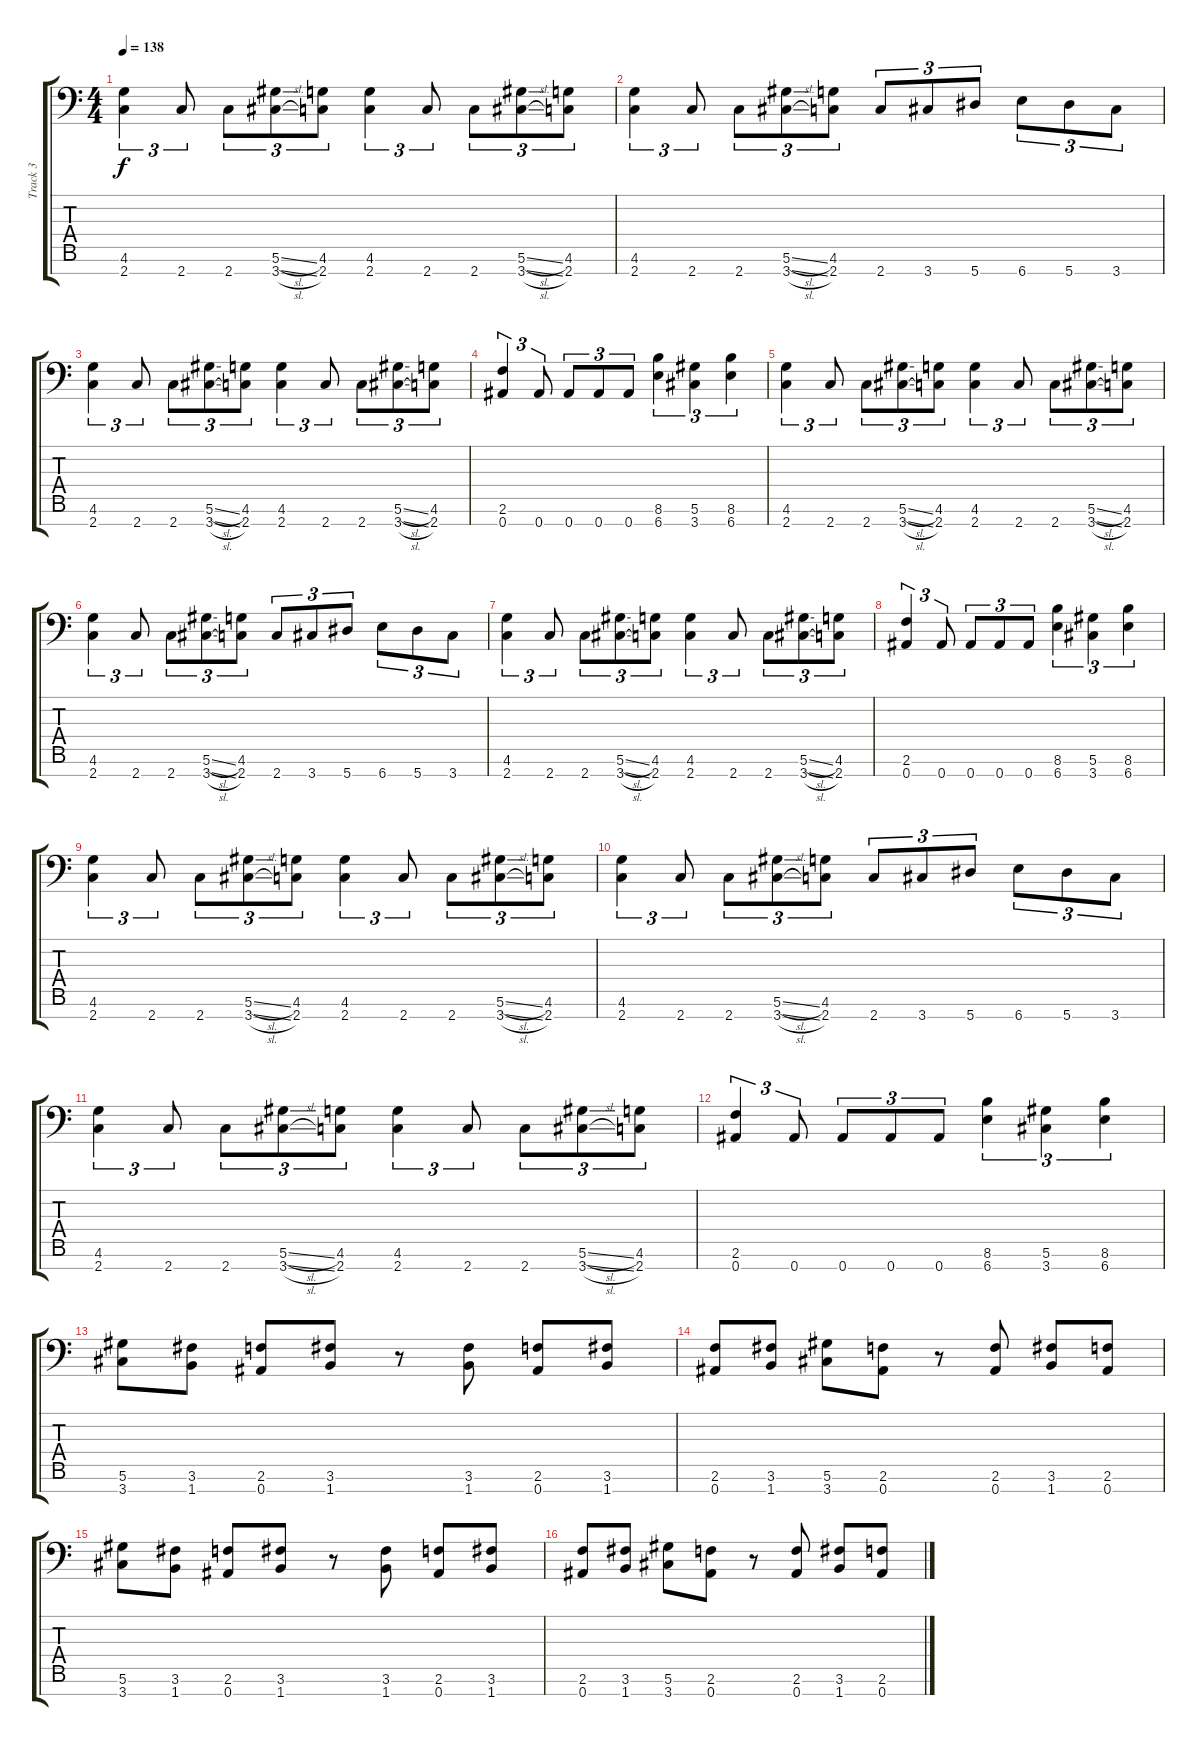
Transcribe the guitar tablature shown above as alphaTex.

\track ("Track 3" "Track 3") {instrument distortionguitar}
\staff {score tabs}
\tuning (Eb4 Bb3 Gb3 Db3 Ab2 Eb2 Bb1) {hide}
\ts (4 4)
\tempo 138
\clef f4
\ks c
(4.6 2.7).4{tu (3 2) dy f} 2.7.8{tu (3 2)} 2.7.8{tu (3 2)} (5.6{sl} 3.7{sl}).8{tu (3 2)} (4.6 2.7).8{tu (3 2)} (4.6 2.7).4{tu (3 2)} 2.7.8{tu (3 2)} 2.7.8{tu (3 2)} (5.6{sl} 3.7{sl}).8{tu (3 2)} (4.6 2.7).8{tu (3 2)} |
(4.6 2.7).4{tu (3 2)} 2.7.8{tu (3 2)} 2.7.8{tu (3 2)} (5.6{sl} 3.7{sl}).8{tu (3 2)} (4.6 2.7).8{tu (3 2)} 2.7.8{tu (3 2)} 3.7.8{tu (3 2)} 5.7.8{tu (3 2)} 6.7.8{tu (3 2)} 5.7.8{tu (3 2)} 3.7.8{tu (3 2)} |
(4.6 2.7).4{tu (3 2)} 2.7.8{tu (3 2)} 2.7.8{tu (3 2)} (5.6{sl} 3.7{sl}).8{tu (3 2)} (4.6 2.7).8{tu (3 2)} (4.6 2.7).4{tu (3 2)} 2.7.8{tu (3 2)} 2.7.8{tu (3 2)} (5.6{sl} 3.7{sl}).8{tu (3 2)} (4.6 2.7).8{tu (3 2)} |
(2.6 0.7).4{tu (3 2)} 0.7.8{tu (3 2)} 0.7.8{tu (3 2)} 0.7.8{tu (3 2)} 0.7.8{tu (3 2)} (8.6 6.7).4{tu (3 2)} (5.6 3.7).4{tu (3 2)} (8.6 6.7).4{tu (3 2)} |
(4.6 2.7).4{tu (3 2)} 2.7.8{tu (3 2)} 2.7.8{tu (3 2)} (5.6{sl} 3.7{sl}).8{tu (3 2)} (4.6 2.7).8{tu (3 2)} (4.6 2.7).4{tu (3 2)} 2.7.8{tu (3 2)} 2.7.8{tu (3 2)} (5.6{sl} 3.7{sl}).8{tu (3 2)} (4.6 2.7).8{tu (3 2)} |
(4.6 2.7).4{tu (3 2)} 2.7.8{tu (3 2)} 2.7.8{tu (3 2)} (5.6{sl} 3.7{sl}).8{tu (3 2)} (4.6 2.7).8{tu (3 2)} 2.7.8{tu (3 2)} 3.7.8{tu (3 2)} 5.7.8{tu (3 2)} 6.7.8{tu (3 2)} 5.7.8{tu (3 2)} 3.7.8{tu (3 2)} |
(4.6 2.7).4{tu (3 2)} 2.7.8{tu (3 2)} 2.7.8{tu (3 2)} (5.6{sl} 3.7{sl}).8{tu (3 2)} (4.6 2.7).8{tu (3 2)} (4.6 2.7).4{tu (3 2)} 2.7.8{tu (3 2)} 2.7.8{tu (3 2)} (5.6{sl} 3.7{sl}).8{tu (3 2)} (4.6 2.7).8{tu (3 2)} |
(2.6 0.7).4{tu (3 2)} 0.7.8{tu (3 2)} 0.7.8{tu (3 2)} 0.7.8{tu (3 2)} 0.7.8{tu (3 2)} (8.6 6.7).4{tu (3 2)} (5.6 3.7).4{tu (3 2)} (8.6 6.7).4{tu (3 2)} |
(4.6 2.7).4{tu (3 2)} 2.7.8{tu (3 2)} 2.7.8{tu (3 2)} (5.6{sl} 3.7{sl}).8{tu (3 2)} (4.6 2.7).8{tu (3 2)} (4.6 2.7).4{tu (3 2)} 2.7.8{tu (3 2)} 2.7.8{tu (3 2)} (5.6{sl} 3.7{sl}).8{tu (3 2)} (4.6 2.7).8{tu (3 2)} |
(4.6 2.7).4{tu (3 2)} 2.7.8{tu (3 2)} 2.7.8{tu (3 2)} (5.6{sl} 3.7{sl}).8{tu (3 2)} (4.6 2.7).8{tu (3 2)} 2.7.8{tu (3 2)} 3.7.8{tu (3 2)} 5.7.8{tu (3 2)} 6.7.8{tu (3 2)} 5.7.8{tu (3 2)} 3.7.8{tu (3 2)} |
(4.6 2.7).4{tu (3 2)} 2.7.8{tu (3 2)} 2.7.8{tu (3 2)} (5.6{sl} 3.7{sl}).8{tu (3 2)} (4.6 2.7).8{tu (3 2)} (4.6 2.7).4{tu (3 2)} 2.7.8{tu (3 2)} 2.7.8{tu (3 2)} (5.6{sl} 3.7{sl}).8{tu (3 2)} (4.6 2.7).8{tu (3 2)} |
(2.6 0.7).4{tu (3 2)} 0.7.8{tu (3 2)} 0.7.8{tu (3 2)} 0.7.8{tu (3 2)} 0.7.8{tu (3 2)} (8.6 6.7).4{tu (3 2)} (5.6 3.7).4{tu (3 2)} (8.6 6.7).4{tu (3 2)} |
(5.6 3.7).8 (3.6 1.7).8 (2.6 0.7).8 (3.6 1.7).8 r.8 (3.6 1.7).8 (2.6 0.7).8 (3.6 1.7).8 |
(2.6 0.7).8 (3.6 1.7).8 (5.6 3.7).8 (2.6 0.7).8 r.8 (2.6 0.7).8 (3.6 1.7).8 (2.6 0.7).8 |
(5.6 3.7).8 (3.6 1.7).8 (2.6 0.7).8 (3.6 1.7).8 r.8 (3.6 1.7).8 (2.6 0.7).8 (3.6 1.7).8 |
(2.6 0.7).8 (3.6 1.7).8 (5.6 3.7).8 (2.6 0.7).8 r.8 (2.6 0.7).8 (3.6 1.7).8 (2.6 0.7).8
